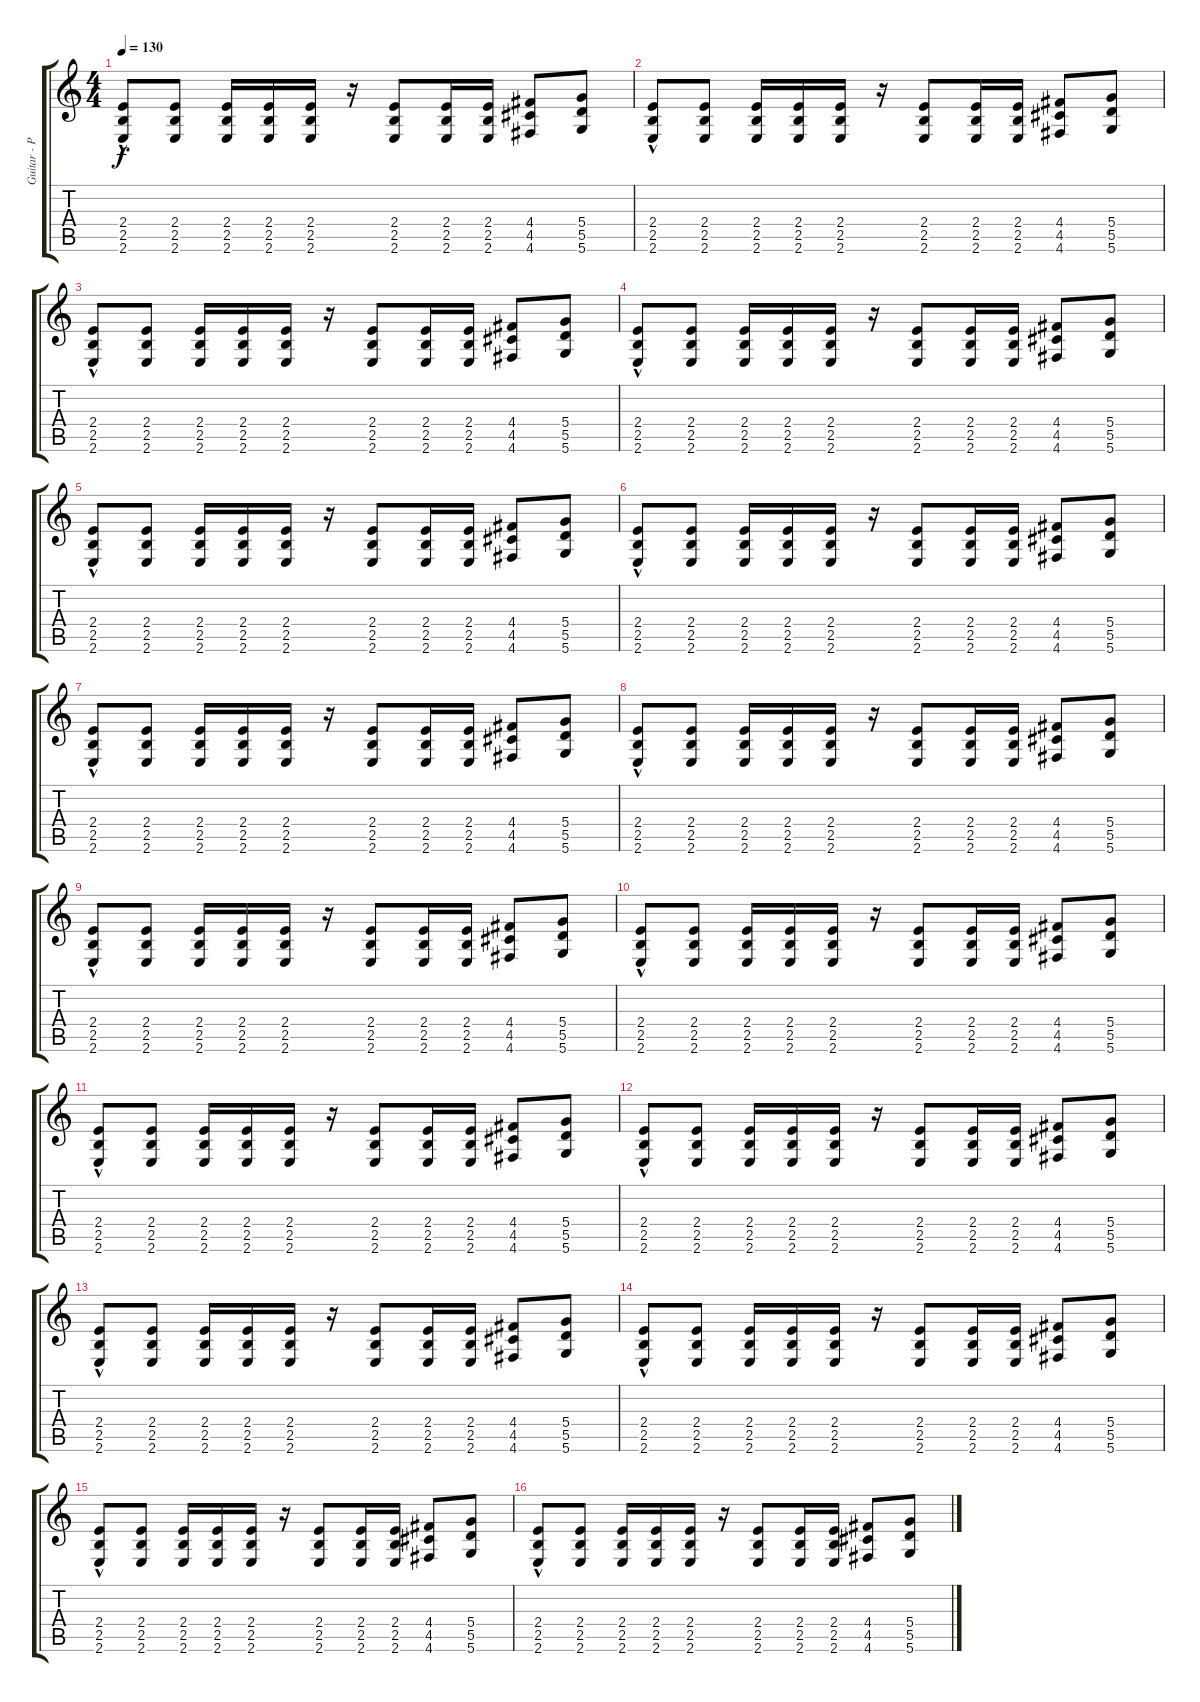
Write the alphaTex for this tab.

\track ("Guitar - Paul Landers" "Guitar - P") {instrument distortionguitar}
\staff {score tabs}
\tuning (E4 B3 G3 D3 A2 D2) {hide}
\ts (4 4)
\tempo 130
\clef g2
\ks c
(2.4{hac} 2.5{hac} 2.6{hac}).8{dy f} (2.4 2.5 2.6).8 (2.4 2.5 2.6).16 (2.4 2.5 2.6).16 (2.4 2.5 2.6).16 r.16 (2.4 2.5 2.6).8 (2.4 2.5 2.6).16 (2.4 2.5 2.6).16 (4.4 4.5 4.6).8 (5.4 5.5 5.6).8 |
(2.4{hac} 2.5{hac} 2.6{hac}).8 (2.4 2.5 2.6).8 (2.4 2.5 2.6).16 (2.4 2.5 2.6).16 (2.4 2.5 2.6).16 r.16 (2.4 2.5 2.6).8 (2.4 2.5 2.6).16 (2.4 2.5 2.6).16 (4.4 4.5 4.6).8 (5.4 5.5 5.6).8 |
(2.4{hac} 2.5{hac} 2.6{hac}).8 (2.4 2.5 2.6).8 (2.4 2.5 2.6).16 (2.4 2.5 2.6).16 (2.4 2.5 2.6).16 r.16 (2.4 2.5 2.6).8 (2.4 2.5 2.6).16 (2.4 2.5 2.6).16 (4.4 4.5 4.6).8 (5.4 5.5 5.6).8 |
(2.4{hac} 2.5{hac} 2.6{hac}).8 (2.4 2.5 2.6).8 (2.4 2.5 2.6).16 (2.4 2.5 2.6).16 (2.4 2.5 2.6).16 r.16 (2.4 2.5 2.6).8 (2.4 2.5 2.6).16 (2.4 2.5 2.6).16 (4.4 4.5 4.6).8 (5.4 5.5 5.6).8 |
(2.4{hac} 2.5{hac} 2.6{hac}).8 (2.4 2.5 2.6).8 (2.4 2.5 2.6).16 (2.4 2.5 2.6).16 (2.4 2.5 2.6).16 r.16 (2.4 2.5 2.6).8 (2.4 2.5 2.6).16 (2.4 2.5 2.6).16 (4.4 4.5 4.6).8 (5.4 5.5 5.6).8 |
(2.4{hac} 2.5{hac} 2.6{hac}).8 (2.4 2.5 2.6).8 (2.4 2.5 2.6).16 (2.4 2.5 2.6).16 (2.4 2.5 2.6).16 r.16 (2.4 2.5 2.6).8 (2.4 2.5 2.6).16 (2.4 2.5 2.6).16 (4.4 4.5 4.6).8 (5.4 5.5 5.6).8 |
(2.4{hac} 2.5{hac} 2.6{hac}).8 (2.4 2.5 2.6).8 (2.4 2.5 2.6).16 (2.4 2.5 2.6).16 (2.4 2.5 2.6).16 r.16 (2.4 2.5 2.6).8 (2.4 2.5 2.6).16 (2.4 2.5 2.6).16 (4.4 4.5 4.6).8 (5.4 5.5 5.6).8 |
(2.4{hac} 2.5{hac} 2.6{hac}).8 (2.4 2.5 2.6).8 (2.4 2.5 2.6).16 (2.4 2.5 2.6).16 (2.4 2.5 2.6).16 r.16 (2.4 2.5 2.6).8 (2.4 2.5 2.6).16 (2.4 2.5 2.6).16 (4.4 4.5 4.6).8 (5.4 5.5 5.6).8 |
(2.4{hac} 2.5{hac} 2.6{hac}).8 (2.4 2.5 2.6).8 (2.4 2.5 2.6).16 (2.4 2.5 2.6).16 (2.4 2.5 2.6).16 r.16 (2.4 2.5 2.6).8 (2.4 2.5 2.6).16 (2.4 2.5 2.6).16 (4.4 4.5 4.6).8 (5.4 5.5 5.6).8 |
(2.4{hac} 2.5{hac} 2.6{hac}).8 (2.4 2.5 2.6).8 (2.4 2.5 2.6).16 (2.4 2.5 2.6).16 (2.4 2.5 2.6).16 r.16 (2.4 2.5 2.6).8 (2.4 2.5 2.6).16 (2.4 2.5 2.6).16 (4.4 4.5 4.6).8 (5.4 5.5 5.6).8 |
(2.4{hac} 2.5{hac} 2.6{hac}).8 (2.4 2.5 2.6).8 (2.4 2.5 2.6).16 (2.4 2.5 2.6).16 (2.4 2.5 2.6).16 r.16 (2.4 2.5 2.6).8 (2.4 2.5 2.6).16 (2.4 2.5 2.6).16 (4.4 4.5 4.6).8 (5.4 5.5 5.6).8 |
(2.4{hac} 2.5{hac} 2.6{hac}).8 (2.4 2.5 2.6).8 (2.4 2.5 2.6).16 (2.4 2.5 2.6).16 (2.4 2.5 2.6).16 r.16 (2.4 2.5 2.6).8 (2.4 2.5 2.6).16 (2.4 2.5 2.6).16 (4.4 4.5 4.6).8 (5.4 5.5 5.6).8 |
(2.4{hac} 2.5{hac} 2.6{hac}).8 (2.4 2.5 2.6).8 (2.4 2.5 2.6).16 (2.4 2.5 2.6).16 (2.4 2.5 2.6).16 r.16 (2.4 2.5 2.6).8 (2.4 2.5 2.6).16 (2.4 2.5 2.6).16 (4.4 4.5 4.6).8 (5.4 5.5 5.6).8 |
(2.4{hac} 2.5{hac} 2.6{hac}).8 (2.4 2.5 2.6).8 (2.4 2.5 2.6).16 (2.4 2.5 2.6).16 (2.4 2.5 2.6).16 r.16 (2.4 2.5 2.6).8 (2.4 2.5 2.6).16 (2.4 2.5 2.6).16 (4.4 4.5 4.6).8 (5.4 5.5 5.6).8 |
(2.4{hac} 2.5{hac} 2.6{hac}).8 (2.4 2.5 2.6).8 (2.4 2.5 2.6).16 (2.4 2.5 2.6).16 (2.4 2.5 2.6).16 r.16 (2.4 2.5 2.6).8 (2.4 2.5 2.6).16 (2.4 2.5 2.6).16 (4.4 4.5 4.6).8 (5.4 5.5 5.6).8 |
(2.4{hac} 2.5{hac} 2.6{hac}).8 (2.4 2.5 2.6).8 (2.4 2.5 2.6).16 (2.4 2.5 2.6).16 (2.4 2.5 2.6).16 r.16 (2.4 2.5 2.6).8 (2.4 2.5 2.6).16 (2.4 2.5 2.6).16 (4.4 4.5 4.6).8 (5.4 5.5 5.6).8
